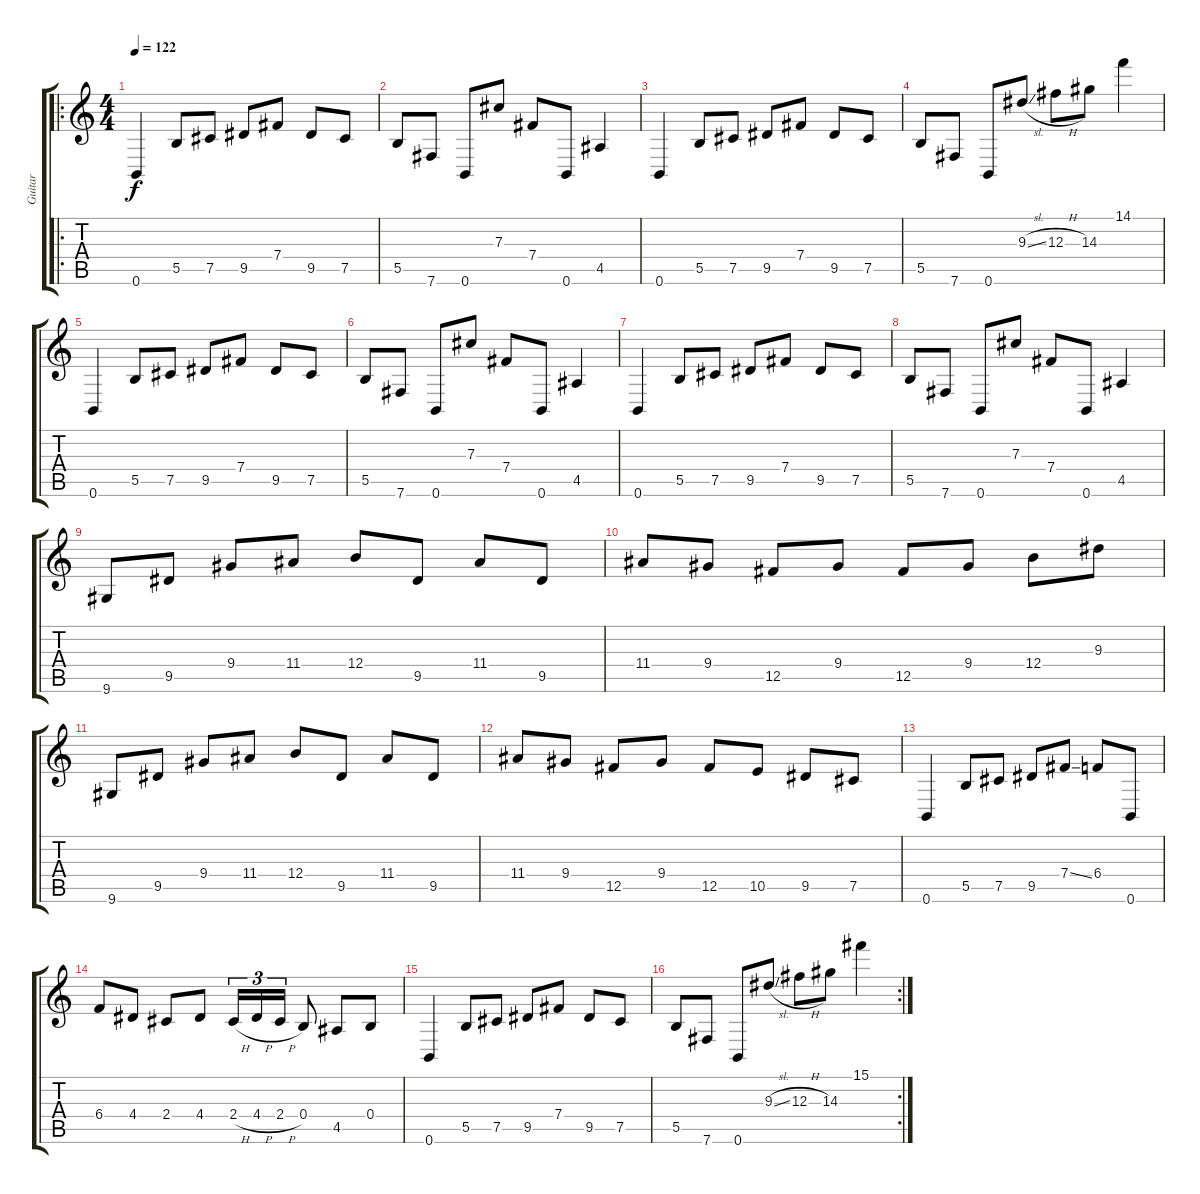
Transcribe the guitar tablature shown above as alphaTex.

\track ("Guitar" "Guitar") {instrument distortionguitar}
\staff {score tabs}
\tuning (Eb4 B3 Gb3 B2 Gb2 B1) {hide}
\ro
\ts (4 4)
\tempo 122
\clef g2
\ks c
0.6.4{dy f instrument distortionguitar} 5.5.8 7.5.8 9.5.8 7.4.8 9.5.8 7.5.8 |
5.5.8 7.6.8 0.6.8 7.3.8 7.4.8 0.6.8 4.5.4 |
0.6.4 5.5.8 7.5.8 9.5.8 7.4.8 9.5.8 7.5.8 |
5.5.8 7.6.8 0.6.8 9.3{sl}.8 12.3{h}.8 14.3.8 14.1.4 |
0.6.4 5.5.8 7.5.8 9.5.8 7.4.8 9.5.8 7.5.8 |
5.5.8 7.6.8 0.6.8 7.3.8 7.4.8 0.6.8 4.5.4 |
0.6.4 5.5.8 7.5.8 9.5.8 7.4.8 9.5.8 7.5.8 |
5.5.8 7.6.8 0.6.8 7.3.8 7.4.8 0.6.8 4.5.4 |
9.6.8 9.5.8 9.4.8 11.4.8 12.4.8 9.5.8 11.4.8 9.5.8 |
11.4.8 9.4.8 12.5.8 9.4.8 12.5.8 9.4.8 12.4.8 9.3.8 |
9.6.8 9.5.8 9.4.8 11.4.8 12.4.8 9.5.8 11.4.8 9.5.8 |
11.4.8 9.4.8 12.5.8 9.4.8 12.5.8 10.5.8 9.5.8 7.5.8 |
0.6.4 5.5.8 7.5.8 9.5.8 7.4{ss}.8 6.4.8 0.6.8 |
6.4.8 4.4.8 2.4.8 4.4.8 2.4{h}.16{tu (3 2)} 4.4{h}.16{tu (3 2)} 2.4{h}.16{tu (3 2)} 0.4.8 4.5.8 0.4.8 |
0.6.4 5.5.8 7.5.8 9.5.8 7.4.8 9.5.8 7.5.8 |
\rc 2
5.5.8 7.6.8 0.6.8 9.3{sl}.8 12.3{h}.8 14.3.8 15.1.4
